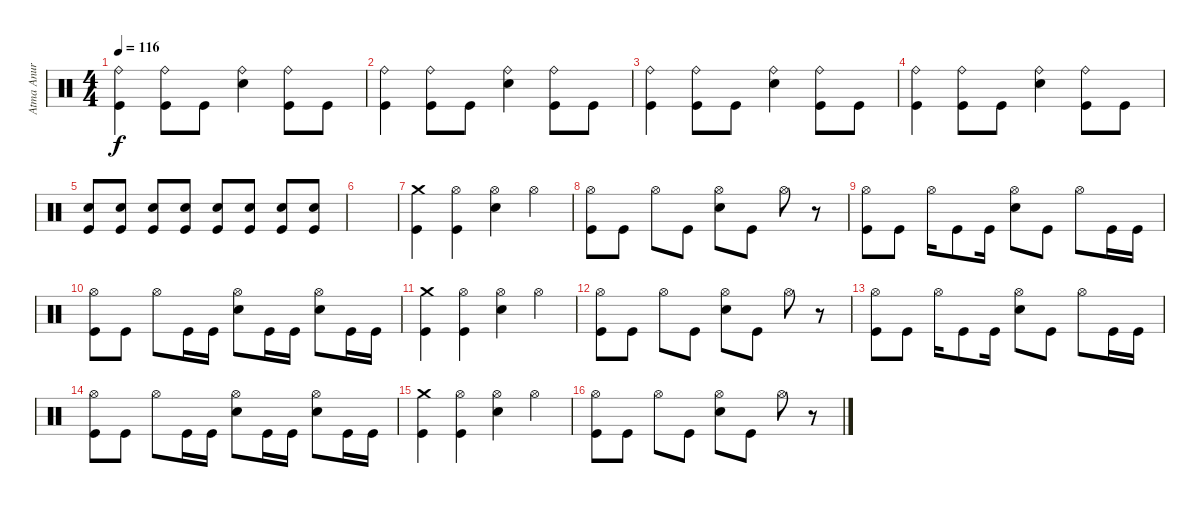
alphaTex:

\track ("Atma Anur" "Atma Anur") {instrument percussion}
\staff {score}
\articulation defaults
\ts (4 4)
\tempo 116
\clef neutral
\ks c
("Ride (bell)" "Kick (hit)").4{dy f} ("Ride (bell)" "Kick (hit)").8 "Kick (hit)".8 ("Ride (bell)" "Electric Snare (hit)").4 ("Ride (bell)" "Kick (hit)").8 "Kick (hit)".8 |
("Ride (bell)" "Kick (hit)").4 ("Ride (bell)" "Kick (hit)").8 "Kick (hit)".8 ("Ride (bell)" "Electric Snare (hit)").4 ("Ride (bell)" "Kick (hit)").8 "Kick (hit)".8 |
("Ride (bell)" "Kick (hit)").4 ("Ride (bell)" "Kick (hit)").8 "Kick (hit)".8 ("Ride (bell)" "Electric Snare (hit)").4 ("Ride (bell)" "Kick (hit)").8 "Kick (hit)".8 |
("Ride (bell)" "Kick (hit)").4 ("Ride (bell)" "Kick (hit)").8 "Kick (hit)".8 ("Ride (bell)" "Electric Snare (hit)").4 ("Ride (bell)" "Kick (hit)").8 "Kick (hit)".8 |
("Electric Snare (hit)" "Kick (hit)").8{volume 1} ("Electric Snare (hit)" "Kick (hit)").8{volume 11} ("Electric Snare (hit)" "Kick (hit)").8 ("Electric Snare (hit)" "Kick (hit)").8 ("Electric Snare (hit)" "Kick (hit)").8 ("Electric Snare (hit)" "Kick (hit)").8 ("Electric Snare (hit)" "Kick (hit)").8 ("Electric Snare (hit)" "Kick (hit)").8 |
|
("Crash medium (hit)" "Kick (hit)").4 ("Hi-Hat (open)" "Kick (hit)").4 ("Hi-Hat (open)" "Electric Snare (hit)").4 "Hi-Hat (open)".4 |
("Hi-Hat (open)" "Kick (hit)").8 "Kick (hit)".8 "Hi-Hat (open)".8 "Kick (hit)".8 ("Hi-Hat (open)" "Electric Snare (hit)").8 "Kick (hit)".8 "Hi-Hat (open)".8 r.8 |
("Hi-Hat (open)" "Kick (hit)").8 "Kick (hit)".8 "Hi-Hat (open)".16 "Kick (hit)".8 "Kick (hit)".16 ("Hi-Hat (open)" "Electric Snare (hit)").8 "Kick (hit)".8 "Hi-Hat (open)".8 "Kick (hit)".16 "Kick (hit)".16 |
("Hi-Hat (open)" "Kick (hit)").8 "Kick (hit)".8 "Hi-Hat (open)".8 "Kick (hit)".16 "Kick (hit)".16 ("Hi-Hat (open)" "Electric Snare (hit)").8 "Kick (hit)".16 "Kick (hit)".16 ("Electric Snare (hit)" "Hi-Hat (open)").8 "Kick (hit)".16 "Kick (hit)".16 |
("Crash medium (hit)" "Kick (hit)").4 ("Hi-Hat (open)" "Kick (hit)").4 ("Hi-Hat (open)" "Electric Snare (hit)").4 "Hi-Hat (open)".4 |
("Hi-Hat (open)" "Kick (hit)").8 "Kick (hit)".8 "Hi-Hat (open)".8 "Kick (hit)".8 ("Hi-Hat (open)" "Electric Snare (hit)").8 "Kick (hit)".8 "Hi-Hat (open)".8 r.8 |
("Hi-Hat (open)" "Kick (hit)").8 "Kick (hit)".8 "Hi-Hat (open)".16 "Kick (hit)".8 "Kick (hit)".16 ("Hi-Hat (open)" "Electric Snare (hit)").8 "Kick (hit)".8 "Hi-Hat (open)".8 "Kick (hit)".16 "Kick (hit)".16 |
("Hi-Hat (open)" "Kick (hit)").8 "Kick (hit)".8 "Hi-Hat (open)".8 "Kick (hit)".16 "Kick (hit)".16 ("Hi-Hat (open)" "Electric Snare (hit)").8 "Kick (hit)".16 "Kick (hit)".16 ("Electric Snare (hit)" "Hi-Hat (open)").8 "Kick (hit)".16 "Kick (hit)".16 |
("Crash medium (hit)" "Kick (hit)").4 ("Hi-Hat (open)" "Kick (hit)").4 ("Hi-Hat (open)" "Electric Snare (hit)").4 "Hi-Hat (open)".4 |
("Hi-Hat (open)" "Kick (hit)").8 "Kick (hit)".8 "Hi-Hat (open)".8 "Kick (hit)".8 ("Hi-Hat (open)" "Electric Snare (hit)").8 "Kick (hit)".8 "Hi-Hat (open)".8 r.8
